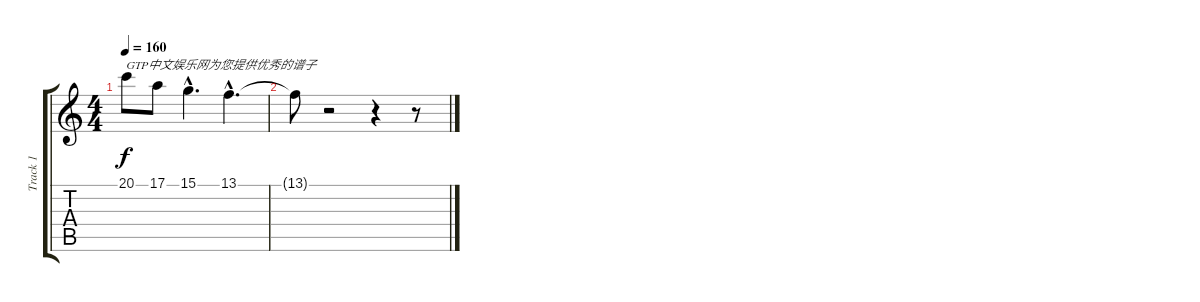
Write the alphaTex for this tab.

\track ("Track 1" "Track 1") {instrument fx7echoes}
\staff {score tabs}
\tuning (E4 B3 G3 D3 A2 E2) {hide}
\ts (4 4)
\tempo 160
\clef g2
\ks c
20.1.8{txt "GTP中文娱乐网为您提供优秀的谱子" dy f} 17.1.8 15.1{hac}.4{d} 13.1{hac}.4{d} |
13.1{t}.8 r.2 r.4 r.8
